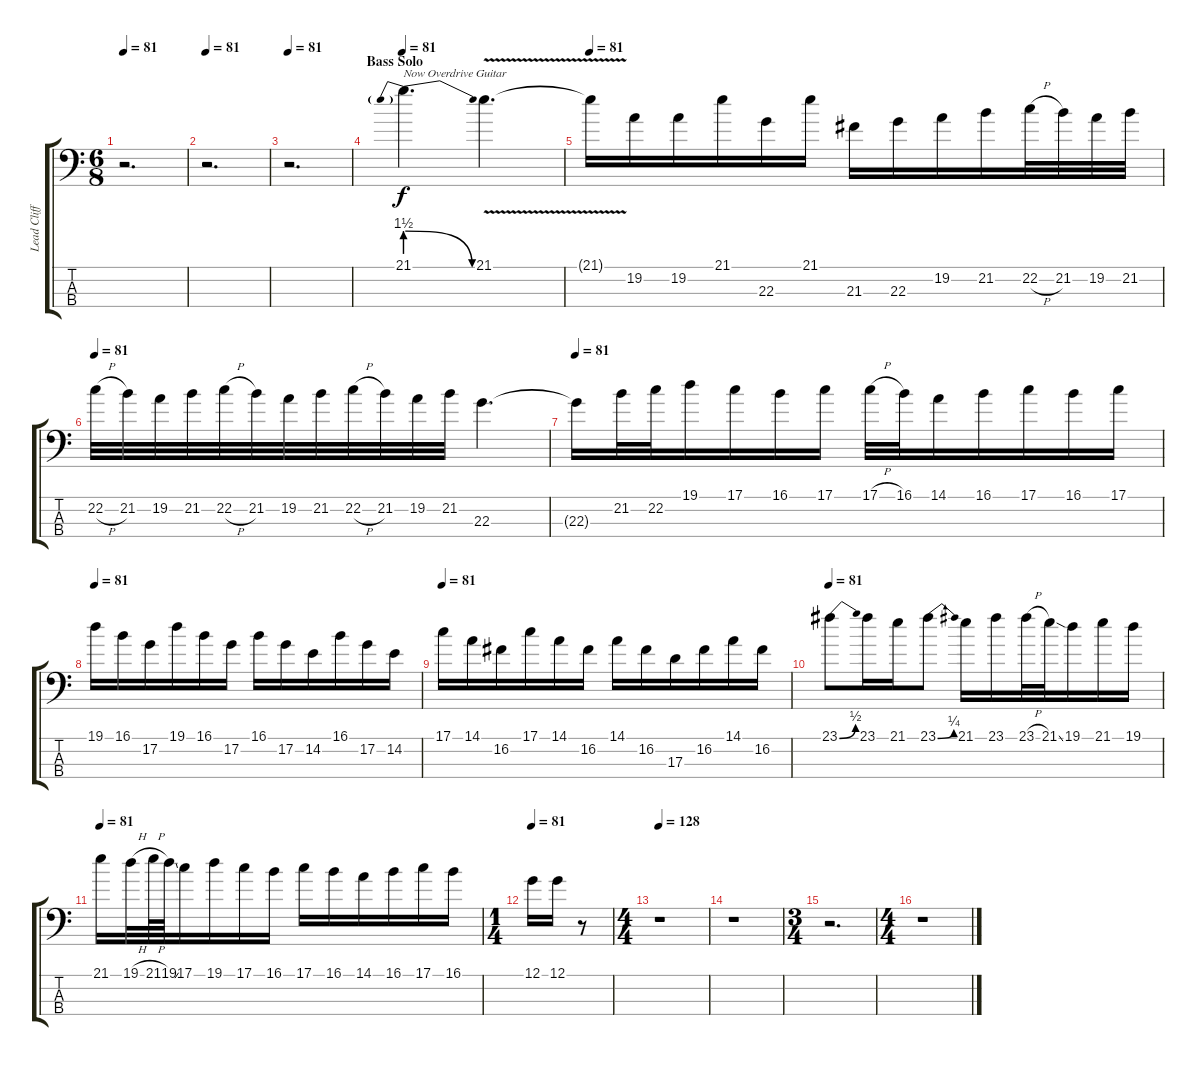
\track ("Lead Cliff I" "Lead Cliff") {instrument electricbassfinger}
\staff {score tabs}
\tuning (G2 D2 A1 E1) {hide}
\ts (6 8)
\tempo 81
\clef f4
\ks c
r.2{d dy f} |
\tempo 81
r.2{d} |
\tempo 81
r.2{d} |
\section ("" "Bass Solo")
\tempo 81
21.1{be (prebendrelease 0 6 60 0)}.4{d txt "Now Overdrive Guitar" volume 16 instrument overdrivenguitar} 21.1{v}.4{d} |
\tempo 81
21.1{t}.16 19.2.16 19.2.16 21.1.16 22.3.16 21.1.16 21.3.16 22.3.16 19.2.16 21.2.16 22.2{h}.32 21.2.32 19.2.32 21.2.32 |
\tempo 81
22.2{h}.32 21.2.32 19.2.32 21.2.32 22.2{h}.32 21.2.32 19.2.32 21.2.32 22.2{h}.32 21.2.32 19.2.32 21.2.32 22.3.4{d} |
\tempo 81
22.3{t}.16 21.2.32 22.2.32 19.1.16 17.1.16 16.1.16 17.1.16 17.1{h}.32 16.1.32 14.1.16 16.1.16 17.1.16 16.1.16 17.1.16 |
\tempo 81
19.1.16{instrument overdrivenguitar} 16.1.16 17.2.16 19.1.16 16.1.16 17.2.16 16.1.16 17.2.16 14.2.16 16.1.16 17.2.16 14.2.16 |
\tempo 81
17.1.16{instrument overdrivenguitar} 14.1.16 16.2.16 17.1.16 14.1.16 16.2.16 14.1.16 16.2.16 17.3.16 16.2.16 14.1.16 16.2.16 |
\tempo 81
23.1{be (bend 0 0 60 2)}.8{instrument overdrivenguitar} 23.1.16 21.1.16 23.1{be (bend 0 0 60 1)}.8 21.1.16 23.1.16 23.1{h}.32 21.1{ss}.32 19.1.16 21.1.16 19.1.16 |
\tempo 81
21.1.16{instrument overdrivenguitar} 19.1{h}.32 21.1{h}.64 19.1{ss}.64 17.1.16 19.1.16 17.1.16 16.1.16 17.1.16 16.1.16 14.1.16 16.1.16 17.1.16 16.1.16 |
\ts (1 4)
\tempo 81
12.1.16{instrument overdrivenguitar} 12.1.16 r.8 |
\ts (4 4)
\tempo 128
r.1 |
r.1 |
\ts (3 4)
r.2{d} |
\ts (4 4)
r.1
